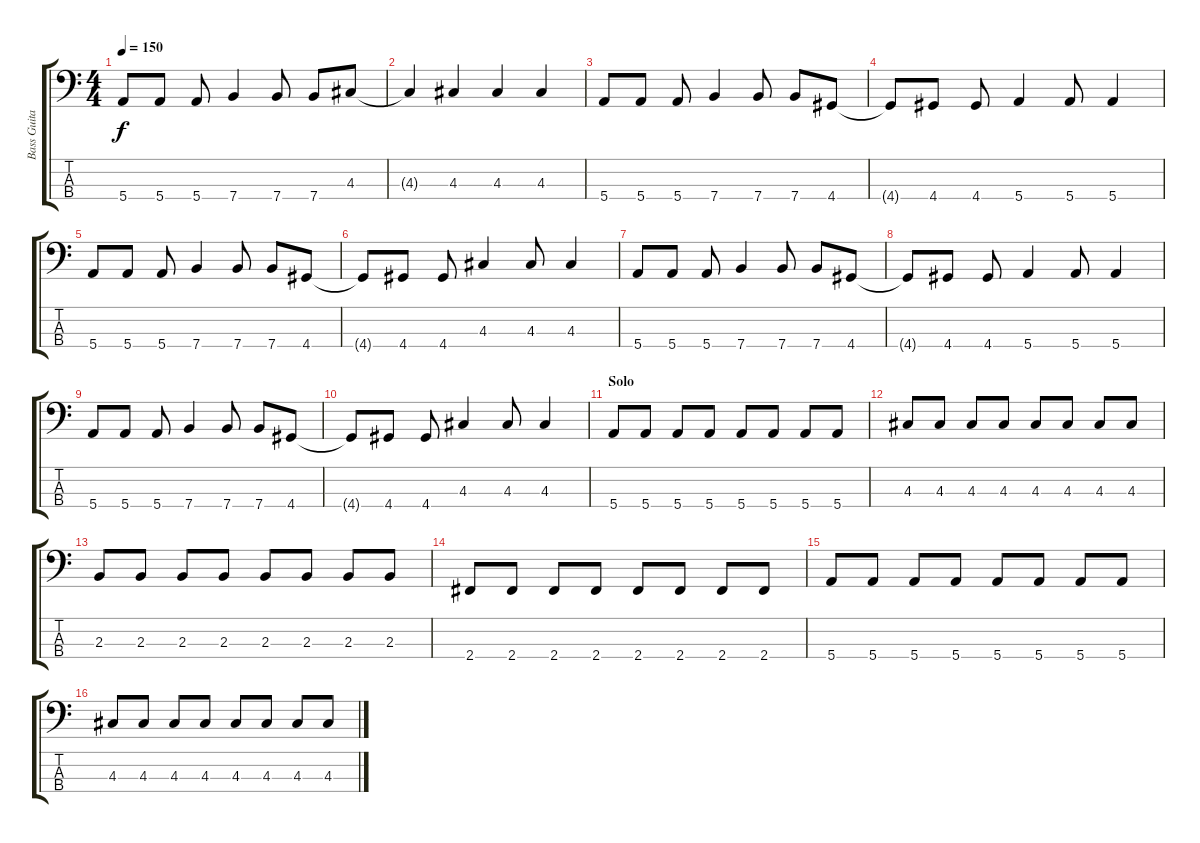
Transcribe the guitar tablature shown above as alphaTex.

\track ("Bass Guitar" "Bass Guita") {instrument electricbassfinger}
\staff {score tabs}
\tuning (G2 D2 A1 E1) {hide}
\ts (4 4)
\tempo 150
\clef f4
\ks c
5.4.8{dy f} 5.4.8 5.4.8 7.4.4 7.4.8 7.4.8 4.3.8 |
4.3{t}.4 4.3.4 4.3.4 4.3.4 |
5.4.8 5.4.8 5.4.8 7.4.4 7.4.8 7.4.8 4.4.8 |
4.4{t}.8 4.4.8 4.4.8 5.4.4 5.4.8 5.4.4 |
5.4.8 5.4.8 5.4.8 7.4.4 7.4.8 7.4.8 4.4.8 |
4.4{t}.8 4.4.8 4.4.8 4.3.4 4.3.8 4.3.4 |
5.4.8 5.4.8 5.4.8 7.4.4 7.4.8 7.4.8 4.4.8 |
4.4{t}.8 4.4.8 4.4.8 5.4.4 5.4.8 5.4.4 |
5.4.8 5.4.8 5.4.8 7.4.4 7.4.8 7.4.8 4.4.8 |
4.4{t}.8 4.4.8 4.4.8 4.3.4 4.3.8 4.3.4 |
\section ("" "Solo")
5.4.8 5.4.8 5.4.8 5.4.8 5.4.8 5.4.8 5.4.8 5.4.8 |
4.3.8 4.3.8 4.3.8 4.3.8 4.3.8 4.3.8 4.3.8 4.3.8 |
2.3.8 2.3.8 2.3.8 2.3.8 2.3.8 2.3.8 2.3.8 2.3.8 |
2.4.8 2.4.8 2.4.8 2.4.8 2.4.8 2.4.8 2.4.8 2.4.8 |
5.4.8 5.4.8 5.4.8 5.4.8 5.4.8 5.4.8 5.4.8 5.4.8 |
4.3.8 4.3.8 4.3.8 4.3.8 4.3.8 4.3.8 4.3.8 4.3.8
